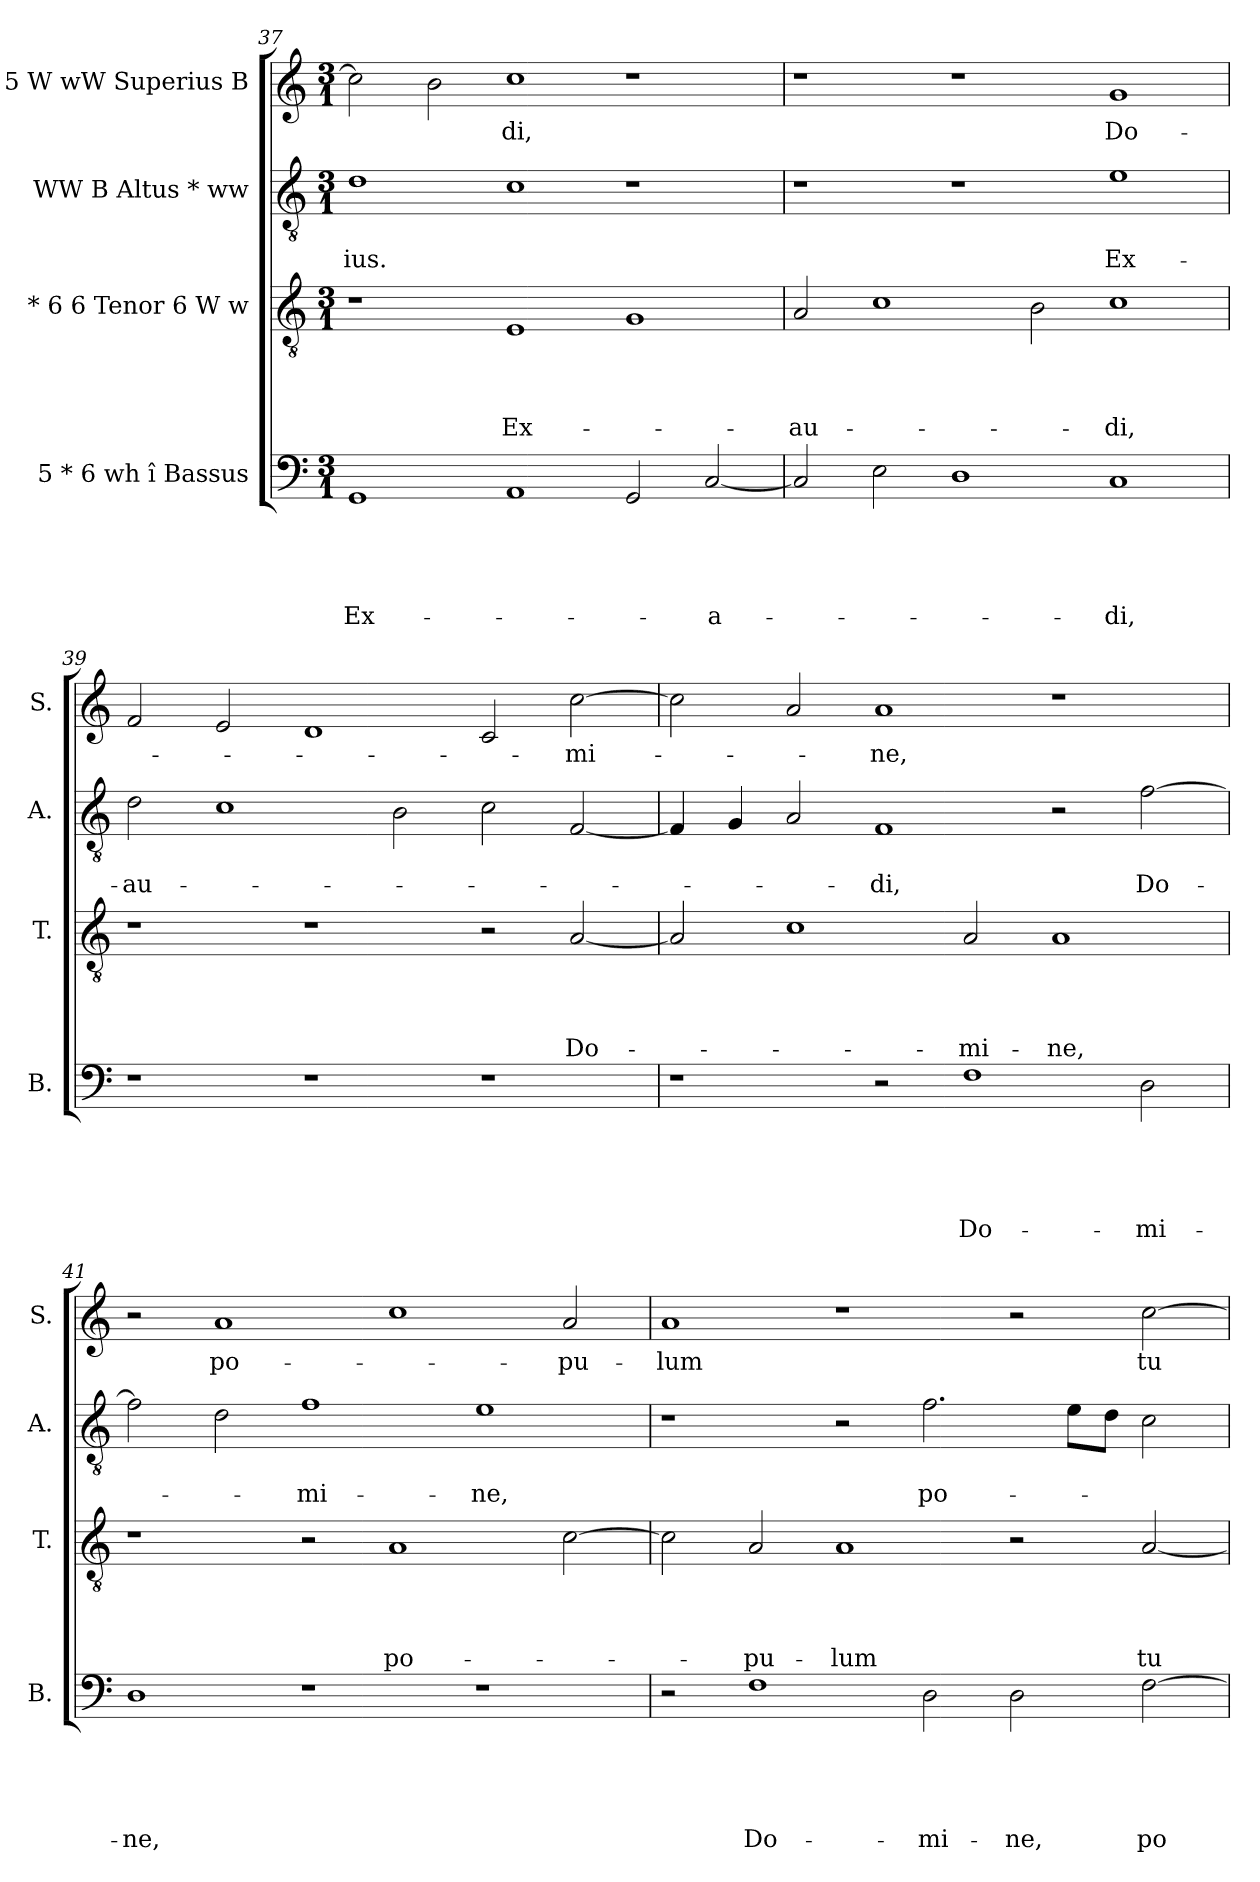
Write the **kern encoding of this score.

**kern	**text	**text	**text	**text	**text	**kern	**text	**text	**text	**text	**kern	**text	**text	**kern	**text
*part4	*part4	*part4	*part4	*part4	*part4	*part3	*part3	*part3	*part3	*part3	*part2	*part2	*part2	*part1	*part1
*staff4	*staff4	*staff4	*staff4	*staff4	*staff4	*staff3	*staff3	*staff3	*staff3	*staff3	*staff2	*staff2	*staff2	*staff1	*staff1
*I"5 * 6 wh î Bassus	*	*	*	*	*	*I"* 6 6 Tenor 6 W w	*	*	*	*	*I"WW B Altus * ww	*	*	*I"* 5 W wW Superius B	*
*I'B.	*	*	*	*	*	*I'T.	*	*	*	*	*I'A.	*	*	*I'S.	*
!!LO:LB:g=z
*clefF4	*	*	*	*	*	*clefGv2	*	*	*	*	*clefGv2	*	*	*clefG2	*
*k[]	*	*	*	*	*	*k[]	*	*	*	*	*k[]	*	*	*k[]	*
*C:	*	*	*	*	*	*C:	*	*	*	*	*C:	*	*	*C:	*
*M3/1	*	*	*	*	*	*M3/1	*	*	*	*	*M3/1	*	*	*M3/1	*
=37	=37	=37	=37	=37	=37	=37	=37	=37	=37	=37	=37	=37	=37	=37	=37
!	!	!	!	!	!LO:LY:b	!	!	!	!	!	!	!	!LO:LY:b	!	!
1GG	.	.	.	.	Ex-	1r	.	.	.	.	1d	.	-ius.	2cc\]	.
.	.	.	.	.	.	.	.	.	.	.	.	.	.	2b\	.
!	!	!	!	!	!	!	!	!	!	!LO:LY:b	!	!	!	!	!LO:LY:b
1AA	.	.	.	.	.	1E	.	.	.	Ex-	1c	.	.	1cc	-di,
2GG/	.	.	.	.	.	1G	.	.	.	.	1r	.	.	1r	.
!	!	!	!	!	!LO:LY:b	!	!	!	!	!	!	!	!	!	!
[<2C/	.	.	.	.	-a-	.	.	.	.	.	.	.	.	.	.
=38	=38	=38	=38	=38	=38	=38	=38	=38	=38	=38	=38	=38	=38	=38	=38
!	!	!	!	!	!	!	!	!	!	!LO:LY:b	!	!	!	!	!
2C/]	.	.	.	.	.	2A/	.	.	.	-au-	1r	.	.	1r	.
2E\	.	.	.	.	.	1c	.	.	.	.	.	.	.	.	.
1D	.	.	.	.	.	.	.	.	.	.	1r	.	.	1r	.
.	.	.	.	.	.	2B\	.	.	.	.	.	.	.	.	.
!	!	!	!	!	!LO:LY:b	!	!	!	!	!LO:LY:b	!	!	!LO:LY:b	!	!LO:LY:b
1C	.	.	.	.	-di,	1c	.	.	.	-di,	1e	.	Ex-	1g	Do-
=39	=39	=39	=39	=39	=39	=39	=39	=39	=39	=39	=39	=39	=39	=39	=39
!	!	!	!	!	!	!	!	!	!	!	!	!	!LO:LY:b	!	!
1r	.	.	.	.	.	1r	.	.	.	.	2d\	.	-au-	2f/	.
.	.	.	.	.	.	.	.	.	.	.	1c	.	.	2e/	.
1r	.	.	.	.	.	1r	.	.	.	.	.	.	.	1d	.
.	.	.	.	.	.	.	.	.	.	.	2B\	.	.	.	.
1r	.	.	.	.	.	2r	.	.	.	.	2c\	.	.	2c/	.
!	!	!	!	!	!	!	!	!	!	!LO:LY:b	!	!	!	!	!LO:LY:b
.	.	.	.	.	.	[<2A/	.	.	.	Do-	[<2F/	.	.	[>2cc\	-mi-
=40	=40	=40	=40	=40	=40	=40	=40	=40	=40	=40	=40	=40	=40	=40	=40
1r	.	.	.	.	.	2A/]	.	.	.	.	4F/]	.	.	2cc\]	.
.	.	.	.	.	.	.	.	.	.	.	4G/	.	.	.	.
.	.	.	.	.	.	1c	.	.	.	.	2A/	.	.	2a/	.
!	!	!	!	!	!	!	!	!	!	!	!	!	!LO:LY:b	!	!LO:LY:b
2r	.	.	.	.	.	.	.	.	.	.	1F	.	-di,	1a	-ne,
!	!	!	!	!	!LO:LY:b	!	!	!	!	!LO:LY:b	!	!	!	!	!
1F	.	.	.	.	Do-	2A/	.	.	.	-mi-	.	.	.	.	.
!	!	!	!	!	!	!	!	!	!	!LO:LY:b	!	!	!	!	!
.	.	.	.	.	.	1A	.	.	.	-ne,	2r	.	.	1r	.
!	!	!	!	!	!LO:LY:b	!	!	!	!	!	!	!	!LO:LY:b	!	!
2D\	.	.	.	.	-mi-	.	.	.	.	.	[>2f\	.	Do-	.	.
!!LO:PB:g=z
=41	=41	=41	=41	=41	=41	=41	=41	=41	=41	=41	=41	=41	=41	=41	=41
!	!	!	!	!	!LO:LY:b	!	!	!	!	!	!	!	!	!	!
1D	.	.	.	.	-ne,	1r	.	.	.	.	2f\]	.	.	2r	.
!	!	!	!	!	!	!	!	!	!	!	!	!	!	!	!LO:LY:b
.	.	.	.	.	.	.	.	.	.	.	2d\	.	.	1a	po-
!	!	!	!	!	!	!	!	!	!	!	!	!	!LO:LY:b	!	!
1r	.	.	.	.	.	2r	.	.	.	.	1f	.	-mi-	.	.
!	!	!	!	!	!	!	!	!	!	!LO:LY:b	!	!	!	!	!
.	.	.	.	.	.	1A	.	.	.	po-	.	.	.	1cc	.
!	!	!	!	!	!	!	!	!	!	!	!	!	!LO:LY:b	!	!
1r	.	.	.	.	.	.	.	.	.	.	1e	.	-ne,	.	.
!	!	!	!	!	!	!	!	!	!	!	!	!	!	!	!LO:LY:b
.	.	.	.	.	.	[>2c\	.	.	.	.	.	.	.	2a/	-pu-
=42	=42	=42	=42	=42	=42	=42	=42	=42	=42	=42	=42	=42	=42	=42	=42
!	!	!	!	!	!	!	!	!	!	!	!	!	!	!	!LO:LY:b
2r	.	.	.	.	.	2c\]	.	.	.	.	1r	.	.	1a	-lum
!	!	!	!	!	!LO:LY:b	!	!	!	!	!LO:LY:b	!	!	!	!	!
1F	.	.	.	.	Do-	2A/	.	.	.	-pu-	.	.	.	.	.
!	!	!	!	!	!	!	!	!	!	!LO:LY:b	!	!	!	!	!
.	.	.	.	.	.	1A	.	.	.	-lum	2r	.	.	1r	.
!	!	!	!	!	!LO:LY:b	!	!	!	!	!	!	!	!LO:LY:b	!	!
2D\	.	.	.	.	-mi-	.	.	.	.	.	2.f\	.	po-	.	.
!	!	!	!	!	!LO:LY:b	!	!	!	!	!	!	!	!	!	!
2D\	.	.	.	.	-ne,	2r	.	.	.	.	.	.	.	2r	.
.	.	.	.	.	.	.	.	.	.	.	8e\L	.	.	.	.
.	.	.	.	.	.	.	.	.	.	.	8d\J	.	.	.	.
!	!	!	!	!	!LO:LY:b	!	!	!	!	!LO:LY:b	!	!	!	!	!LO:LY:b
[>2F\	.	.	.	.	po-	[<2A/	.	.	.	tu-	2c\	.	.	[>2cc\	tu-
=	=	=	=	=	=	=	=	=	=	=	=	=	=	=	=
*-	*-	*-	*-	*-	*-	*-	*-	*-	*-	*-	*-	*-	*-	*-	*-
